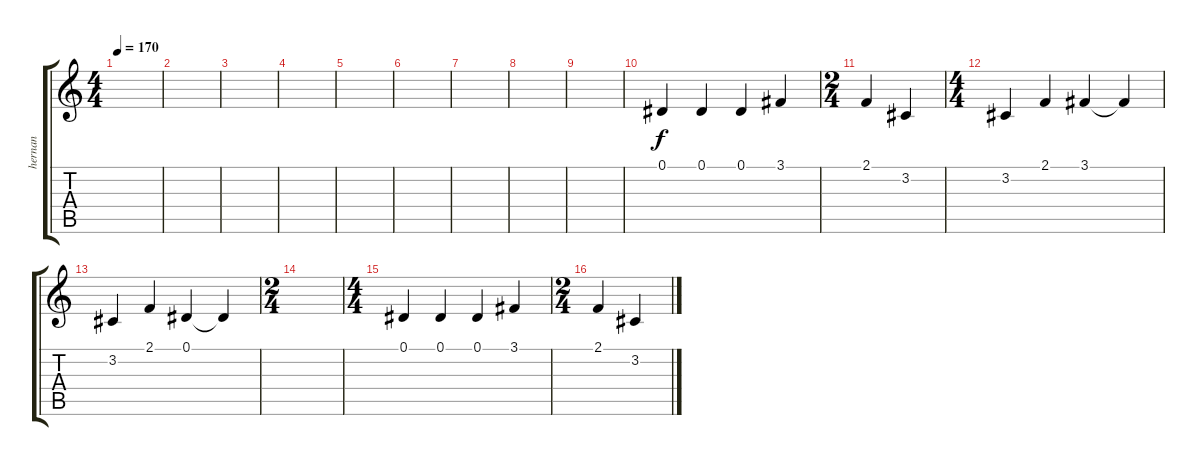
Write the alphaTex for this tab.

\track ("hernan" "hernan") {instrument violin}
\staff {score tabs}
\tuning (Eb4 Bb3 Gb3 Db3 Ab2 Eb2) {hide}
\ts (4 4)
\tempo 170
\clef g2
\ks c
|
|
|
|
|
|
|
|
|
0.1.4 0.1.4 0.1.4 3.1.4 |
\ts (2 4)
2.1.4 3.2.4 |
\ts (4 4)
3.2.4 2.1.4 3.1.4 3.1{t}.4 |
3.2.4 2.1.4 0.1.4 0.1{t}.4 |
\ts (2 4)
|
\ts (4 4)
0.1.4 0.1.4 0.1.4 3.1.4 |
\ts (2 4)
2.1.4 3.2.4
